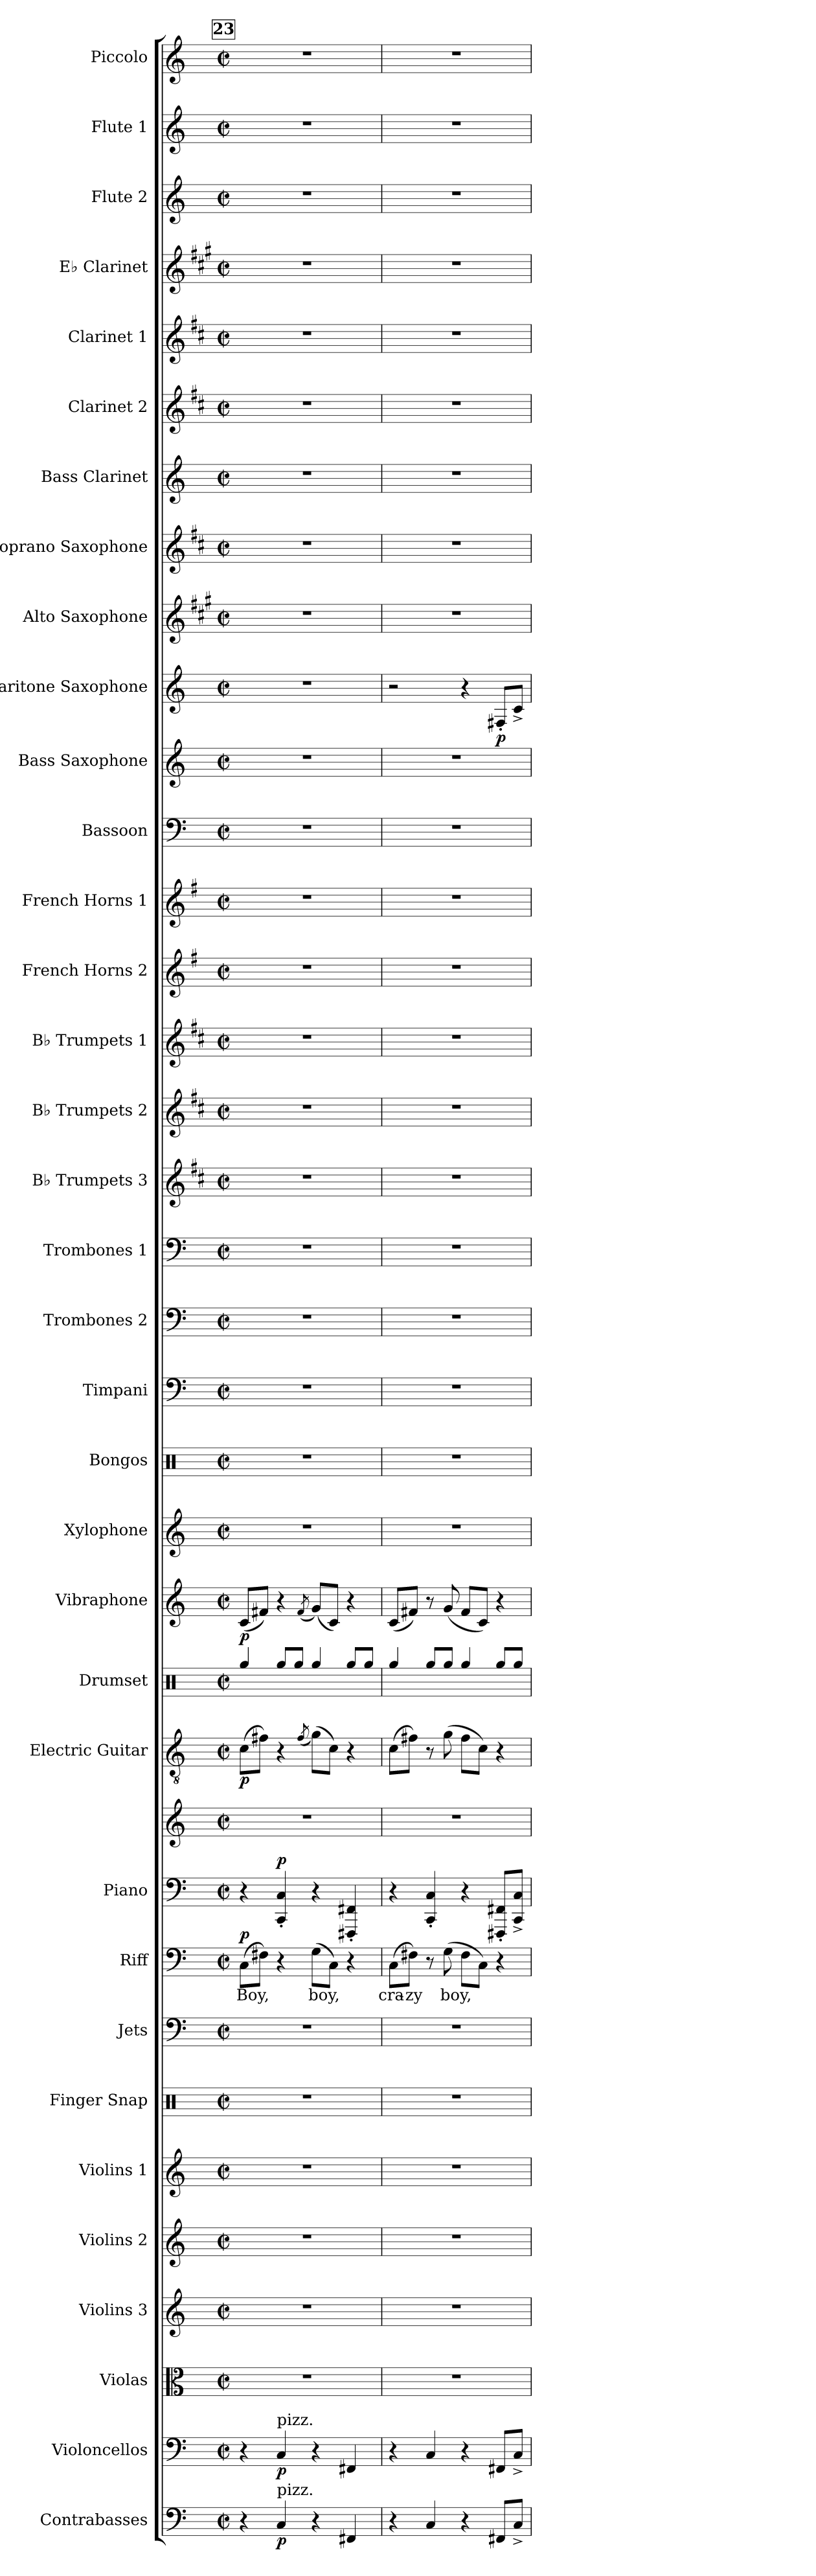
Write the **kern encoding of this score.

**kern	**dynam	**kern	**dynam	**kern	**kern	**kern	**kern	**kern	**kern	**kern	**text	**dynam	**kern	**kern	**dynam	**kern	**dynam	**kern	**kern	**dynam	**kern	**kern	**kern	**kern	**kern	**kern	**kern	**kern	**kern	**kern	**kern	**kern	**kern	**dynam	**kern	**kern	**kern	**kern	**kern	**kern	**kern	**kern	**kern
*part35	*part35	*part34	*part34	*part33	*part32	*part31	*part30	*part29	*part28	*part27	*part27	*part27	*part26	*part26	*part26	*part25	*part25	*part24	*part23	*part23	*part22	*part21	*part20	*part19	*part18	*part17	*part16	*part15	*part14	*part13	*part12	*part11	*part10	*part10	*part9	*part8	*part7	*part6	*part5	*part4	*part3	*part2	*part1
*staff36	*staff36	*staff35	*staff35	*staff34	*staff33	*staff32	*staff31	*staff30	*staff29	*staff28	*staff28	*staff28	*staff27	*staff26	*staff26/27	*staff25	*staff25	*staff24	*staff23	*staff23	*staff22	*staff21	*staff20	*staff19	*staff18	*staff17	*staff16	*staff15	*staff14	*staff13	*staff12	*staff11	*staff10	*staff10	*staff9	*staff8	*staff7	*staff6	*staff5	*staff4	*staff3	*staff2	*staff1
*I"Contrabasses	*	*I"Violoncellos	*	*I"Violas	*I"Violins 3	*I"Violins 2	*I"Violins 1	*I"Finger Snap	*I"Jets	*I"Riff	*	*	*I"Piano	*	*	*I"Electric Guitar	*	*I"Drumset	*I"Vibraphone	*	*I"Xylophone	*I"Bongos	*I"Timpani	*I"Trombones 2	*I"Trombones 1	*I"B♭ Trumpets 3	*I"B♭ Trumpets 2	*I"B♭ Trumpets 1	*I"French Horns 2	*I"French Horns 1	*I"Bassoon	*I"Bass Saxophone	*I"Baritone Saxophone	*	*I"Alto Saxophone	*I"Soprano Saxophone	*I"Bass Clarinet	*I"Clarinet 2	*I"Clarinet 1	*I"E♭ Clarinet	*I"Flute 2	*I"Flute 1	*I"Piccolo
*I'Cbs.	*	*I'Vcs.	*	*I'Vlas.	*I'Vlns. 3	*I'Vlns. 2	*I'Vlns. 1	*I'Fi. Sna.	*I'J.	*I'R.	*	*	*I'Pno.	*	*	*I'El. Guit.	*	*I'D. Set	*I'Vib.	*	*I'Xyl.	*I'Bon.	*I'Timp.	*I'Tbns. 2	*I'Tbns. 1	*I'B♭ Tpts. 3	*I'B♭ Tpts. 2	*I'B♭ Tpts. 1	*I'F Hns. 2	*I'F Hns. 1	*I'Bsn.	*I'Bs. Sax.	*I'Bar. Sax.	*	*I'A. Sax.	*I'S. Sax.	*I'B. Cl.	*I'Cl. 2	*I'Cl. 1	*I'E♭ Cl.	*I'Fl. 2	*I'Fl. 1	*I'Picc.
*clefF4	*	*clefF4	*	*clefC3	*clefG2	*clefG2	*clefG2	*clefX	*clefF4	*clefF4	*	*	*clefF4	*clefG2	*	*clefGv2	*	*clefX	*clefG2	*	*clefG2	*clefX	*clefF4	*clefF4	*clefF4	*clefG2	*clefG2	*clefG2	*clefG2	*clefG2	*clefF4	*clefG2	*clefG2	*	*clefG2	*clefG2	*clefG2	*clefG2	*clefG2	*clefG2	*clefG2	*clefG2	*clefG2
*ITrd7c12	*	*	*	*	*	*	*	*	*	*	*	*	*	*	*	*	*	*	*	*	*ITrd-7c-12	*	*	*	*	*ITrd1c2	*ITrd1c2	*ITrd1c2	*ITrd4c7	*ITrd4c7	*	*ITrd15c26	*ITrd12c21	*	*ITrd5c9	*ITrd1c2	*ITrd8c14	*ITrd1c2	*ITrd1c2	*ITrd-2c-3	*	*	*ITrd-7c-12
*k[]	*	*k[]	*	*k[]	*k[]	*k[]	*k[]	*k[]	*k[]	*k[]	*	*	*k[]	*k[]	*	*k[]	*	*k[]	*k[]	*	*k[]	*k[]	*k[]	*k[]	*k[]	*k[]	*k[]	*k[]	*k[]	*k[]	*k[]	*k[]	*k[]	*	*k[]	*k[]	*k[]	*k[]	*k[]	*k[]	*k[]	*k[]	*k[]
*M2/2	*	*M2/2	*	*M2/2	*M2/2	*M2/2	*M2/2	*M2/2	*M2/2	*M2/2	*	*	*M2/2	*M2/2	*	*M2/2	*	*M2/2	*M2/2	*	*M2/2	*M2/2	*M2/2	*M2/2	*M2/2	*M2/2	*M2/2	*M2/2	*M2/2	*M2/2	*M2/2	*M2/2	*M2/2	*	*M2/2	*M2/2	*M2/2	*M2/2	*M2/2	*M2/2	*M2/2	*M2/2	*M2/2
*met(c|)	*	*met(c|)	*	*met(c|)	*met(c|)	*met(c|)	*met(c|)	*met(c|)	*met(c|)	*met(c|)	*	*	*met(c|)	*met(c|)	*	*met(c|)	*	*met(c|)	*met(c|)	*	*met(c|)	*met(c|)	*met(c|)	*met(c|)	*met(c|)	*met(c|)	*met(c|)	*met(c|)	*met(c|)	*met(c|)	*met(c|)	*met(c|)	*met(c|)	*	*met(c|)	*met(c|)	*met(c|)	*met(c|)	*met(c|)	*met(c|)	*met(c|)	*met(c|)	*met(c|)
!!LO:REH:place=s1:a:B:fs=14:t=23
=23	=23	=23	=23	=23	=23	=23	=23	=23	=23	=23	=23	=23	=23	=23	=23	=23	=23	=23	=23	=23	=23	=23	=23	=23	=23	=23	=23	=23	=23	=23	=23	=23	=23	=23	=23	=23	=23	=23	=23	=23	=23	=23	=23
!	!	!	!	!	!	!	!	!	!	!	!LO:LY:b	!LO:DY:a	!	!	!	!	!LO:DY:b	!	!	!LO:DY:b	!	!	!	!	!	!	!	!	!	!	!	!	!	!	!	!	!	!	!	!	!	!	!
4r	.	4r	.	1r	1r	1r	1r	1r	1r	(>8C\L	Boy,	p	4r	1r	.	(>8c\L	p	4Rgg/	(<8c/L	p	1r	1r	1r	1r	1r	1r	1r	1r	1r	1r	1r	1r	1r	.	1r	1r	1r	1r	1r	1r	1r	1r	1r
.	.	.	.	.	.	.	.	.	.	8F#X\J)	.	.	.	.	.	8f#X\J)	.	.	8f#X/J)	.	.	.	.	.	.	.	.	.	.	.	.	.	.	.	.	.	.	.	.	.	.	.	.
!	!	!LO:TX:a:t=pizz.	!	!	!	!	!	!	!	!	!	!	!	!	!	!	!	!	!	!	!	!	!	!	!	!	!	!	!	!	!	!	!	!	!	!	!	!	!	!	!	!	!
!LO:TX:a:t=pizz.	!	!	!	!	!	!	!	!	!	!	!	!	!	!	!	!	!	!	!	!	!	!	!	!	!	!	!	!	!	!	!	!	!	!	!	!	!	!	!	!	!	!	!
!	!LO:DY:b	!	!LO:DY:b	!	!	!	!	!	!	!	!	!	!	!	!LO:DY:a=2	!	!	!	!	!	!	!	!	!	!	!	!	!	!	!	!	!	!	!	!	!	!	!	!	!	!	!	!
4CC/	p	4C/	p	.	.	.	.	.	.	4r	.	.	4CC/' 4C/'	.	p	4r	.	8Rgg/L	4r	.	.	.	.	.	.	.	.	.	.	.	.	.	.	.	.	.	.	.	.	.	.	.	.
.	.	.	.	.	.	.	.	.	.	.	.	.	.	.	.	.	.	8Rgg/J	.	.	.	.	.	.	.	.	.	.	.	.	.	.	.	.	.	.	.	.	.	.	.	.	.
.	.	.	.	.	.	.	.	.	.	.	.	.	.	.	.	(<8qf#/	.	.	(<8qf#/	.	.	.	.	.	.	.	.	.	.	.	.	.	.	.	.	.	.	.	.	.	.	.	.
!	!	!	!	!	!	!	!	!	!	!	!LO:LY:b	!	!	!	!	!	!	!	!	!	!	!	!	!	!	!	!	!	!	!	!	!	!	!	!	!	!	!	!	!	!	!	!
4r	.	4r	.	.	.	.	.	.	.	(>8G\L	boy,	.	4r	.	.	(>8g\L)	.	4Rgg/	(<8g/L)	.	.	.	.	.	.	.	.	.	.	.	.	.	.	.	.	.	.	.	.	.	.	.	.
.	.	.	.	.	.	.	.	.	.	8C\J)	.	.	.	.	.	8c\J)	.	.	8c/J)	.	.	.	.	.	.	.	.	.	.	.	.	.	.	.	.	.	.	.	.	.	.	.	.
4FFF#X/	.	4FF#X/	.	.	.	.	.	.	.	4r	.	.	4FFF#X/' 4FF#X/'	.	.	4r	.	8Rgg/L	4r	.	.	.	.	.	.	.	.	.	.	.	.	.	.	.	.	.	.	.	.	.	.	.	.
.	.	.	.	.	.	.	.	.	.	.	.	.	.	.	.	.	.	8Rgg/J	.	.	.	.	.	.	.	.	.	.	.	.	.	.	.	.	.	.	.	.	.	.	.	.	.
=24	=24	=24	=24	=24	=24	=24	=24	=24	=24	=24	=24	=24	=24	=24	=24	=24	=24	=24	=24	=24	=24	=24	=24	=24	=24	=24	=24	=24	=24	=24	=24	=24	=24	=24	=24	=24	=24	=24	=24	=24	=24	=24	=24
!	!	!	!	!	!	!	!	!	!	!	!LO:LY:b	!	!	!	!	!	!	!	!	!	!	!	!	!	!	!	!	!	!	!	!	!	!	!	!	!	!	!	!	!	!	!	!
4r	.	4r	.	1r	1r	1r	1r	1r	1r	(>8C\L	cra-	.	4r	1r	.	(>8c\L	.	4Rgg/	(<8c/L	.	1r	1r	1r	1r	1r	1r	1r	1r	1r	1r	1r	1r	2r	.	1r	1r	1r	1r	1r	1r	1r	1r	1r
!	!	!	!	!	!	!	!	!	!	!	!LO:LY:b	!	!	!	!	!	!	!	!	!	!	!	!	!	!	!	!	!	!	!	!	!	!	!	!	!	!	!	!	!	!	!	!
.	.	.	.	.	.	.	.	.	.	8F#X\J)	-zy	.	.	.	.	8f#X\J)	.	.	8f#X/J)	.	.	.	.	.	.	.	.	.	.	.	.	.	.	.	.	.	.	.	.	.	.	.	.
4CC/	.	4C/	.	.	.	.	.	.	.	8r	.	.	4CC/' 4C/'	.	.	8r	.	8Rgg/L	8r	.	.	.	.	.	.	.	.	.	.	.	.	.	.	.	.	.	.	.	.	.	.	.	.
!	!	!	!	!	!	!	!	!	!	!	!LO:LY:b	!	!	!	!	!	!	!	!	!	!	!	!	!	!	!	!	!	!	!	!	!	!	!	!	!	!	!	!	!	!	!	!
.	.	.	.	.	.	.	.	.	.	(>8G\	boy,	.	.	.	.	(>8g\	.	8Rgg/J	(<8g/	.	.	.	.	.	.	.	.	.	.	.	.	.	.	.	.	.	.	.	.	.	.	.	.
4r	.	4r	.	.	.	.	.	.	.	8F#\L	.	.	4r	.	.	8f#\L	.	4Rgg/	8f#/L	.	.	.	.	.	.	.	.	.	.	.	.	.	4r	.	.	.	.	.	.	.	.	.	.
.	.	.	.	.	.	.	.	.	.	8C\J)	.	.	.	.	.	8c\J)	.	.	8c/J)	.	.	.	.	.	.	.	.	.	.	.	.	.	.	.	.	.	.	.	.	.	.	.	.
!	!	!	!	!	!	!	!	!	!	!	!	!	!	!	!	!	!	!	!	!	!	!	!	!	!	!	!	!	!	!	!	!	!	!LO:DY:b	!	!	!	!	!	!	!	!	!
8FFF#X/L	.	8FF#X/L	.	.	.	.	.	.	.	4r	.	.	8FFF#X/' 8FF#X/'L	.	.	4r	.	8Rgg/L	4r	.	.	.	.	.	.	.	.	.	.	.	.	.	8FF#X'/L	p	.	.	.	.	.	.	.	.	.
8CC^/J	.	8C^/J	.	.	.	.	.	.	.	.	.	.	8CC/^ 8C/^J	.	.	.	.	8Rgg/J	.	.	.	.	.	.	.	.	.	.	.	.	.	.	8C^/J	.	.	.	.	.	.	.	.	.	.
=	=	=	=	=	=	=	=	=	=	=	=	=	=	=	=	=	=	=	=	=	=	=	=	=	=	=	=	=	=	=	=	=	=	=	=	=	=	=	=	=	=	=	=
*-	*-	*-	*-	*-	*-	*-	*-	*-	*-	*-	*-	*-	*-	*-	*-	*-	*-	*-	*-	*-	*-	*-	*-	*-	*-	*-	*-	*-	*-	*-	*-	*-	*-	*-	*-	*-	*-	*-	*-	*-	*-	*-	*-
